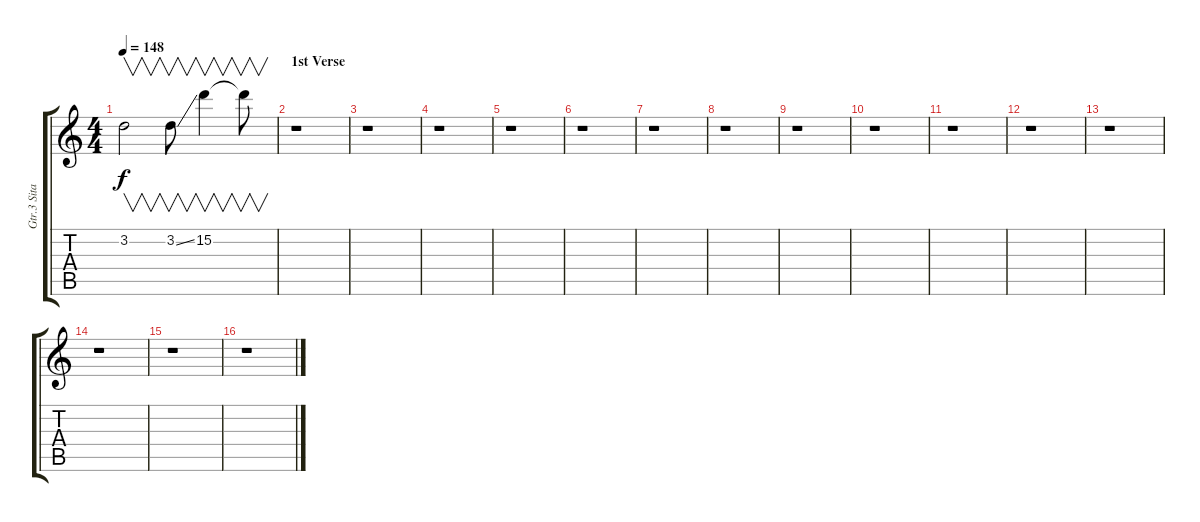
\track ("Gtr.3 Sitar" "Gtr.3 Sita") {instrument overdrivenguitar}
\staff {score tabs}
\tuning (E4 B3 G3 D3 A2 D2) {hide}
\ts (4 4)
\tempo 148
\clef g2
\ks c
3.2.2{v dy f} 3.2{ss}.8{v} 15.2.4{v} 15.2{t}.8{v} |
\section ("" "1st Verse")
r.1 |
r.1 |
r.1 |
r.1 |
r.1 |
r.1 |
r.1 |
r.1 |
r.1 |
r.1 |
r.1 |
r.1 |
r.1 |
r.1 |
r.1
